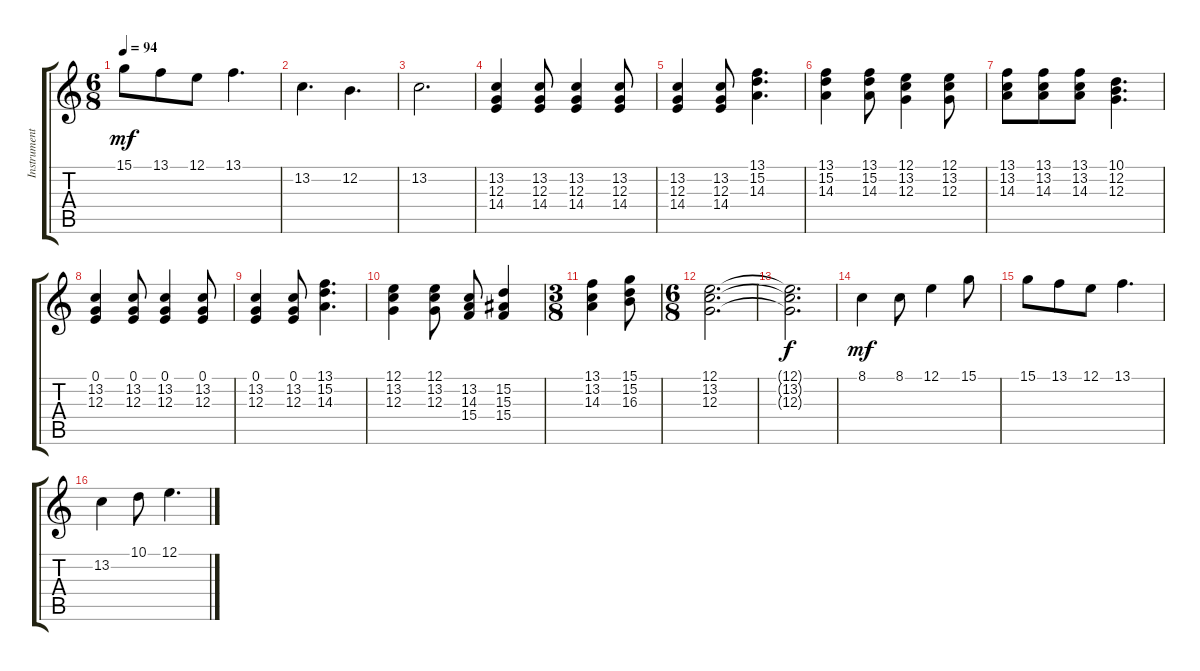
\track ("Instrument 3 (Accordion)" "Instrument") {instrument accordion}
\staff {score tabs}
\tuning (E4 B3 G3 D3 A2 E2) {hide}
\ts (6 8)
\tempo 94
\clef g2
\ks c
15.1.8{dy mf} 13.1.8 12.1.8 13.1.4{d} |
13.2.4{d} 12.2.4{d} |
13.2.2{d} |
(13.2 12.3 14.4).4{instrument recorder} (13.2 12.3 14.4).8 (13.2 12.3 14.4).4 (13.2 12.3 14.4).8 |
(13.2 12.3 14.4).4 (13.2 12.3 14.4).8 (13.1 15.2 14.3).4{d} |
(13.1 15.2 14.3).4 (13.1 15.2 14.3).8 (12.1 13.2 12.3).4 (12.1 13.2 12.3).8 |
(13.1 13.2 14.3).8 (13.1 13.2 14.3).8 (13.1 13.2 14.3).8 (10.1 12.2 12.3).4{d} |
(0.1 13.2 12.3).4 (0.1 13.2 12.3).8 (0.1 13.2 12.3).4 (0.1 13.2 12.3).8 |
(0.1 13.2 12.3).4 (0.1 13.2 12.3).8 (13.1 15.2 14.3).4{d} |
(12.1 13.2 12.3).4 (12.1 13.2 12.3).8 (13.2 14.3 15.4).8 (15.2 15.3 15.4).4 |
\ts (3 8)
(13.1 13.2 14.3).4 (15.1 15.2 16.3).8 |
\ts (6 8)
(12.1 13.2 12.3).2{d} |
(12.1{t} 13.2{t} 12.3{t}).2{d dy f} |
8.1.4{dy mf instrument trumpet} 8.1.8 12.1.4 15.1.8 |
15.1.8 13.1.8 12.1.8 13.1.4{d} |
13.2.4 10.1.8 12.1.4{d}
